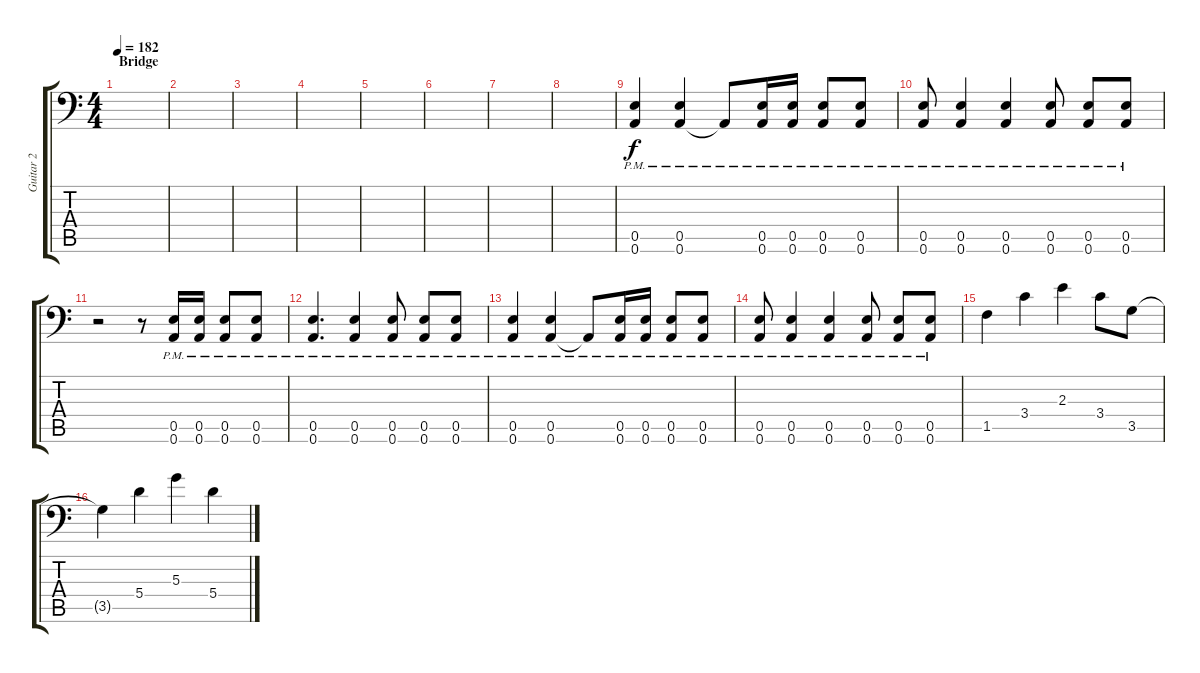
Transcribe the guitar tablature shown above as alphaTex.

\track ("Guitar 2" "Guitar 2") {instrument overdrivenguitar}
\staff {score tabs}
\tuning (B3 Gb3 D3 A2 E2 A1) {hide}
\ts (4 4)
\section ("" "Bridge")
\tempo 182
\clef f4
\ks c
|
|
|
|
|
|
|
|
(0.5{pm} 0.6{pm}).4 (0.5{pm} 0.6{pm}).4 0.6{pm t}.8 (0.5{pm} 0.6{pm}).16 (0.5{pm} 0.6{pm}).16 (0.5{pm} 0.6{pm}).8 (0.5{pm} 0.6{pm}).8 |
(0.5{pm} 0.6{pm}).8 (0.5{pm} 0.6{pm}).4 (0.5{pm} 0.6{pm}).4 (0.5{pm} 0.6{pm}).8 (0.5{pm} 0.6{pm}).8 (0.5{pm} 0.6{pm}).8 |
r.2 r.8 (0.5{pm} 0.6{pm}).16 (0.5{pm} 0.6{pm}).16 (0.5{pm} 0.6{pm}).8 (0.5{pm} 0.6{pm}).8 |
(0.5{pm} 0.6{pm}).4{d} (0.5{pm} 0.6{pm}).4 (0.5{pm} 0.6{pm}).8 (0.5{pm} 0.6{pm}).8 (0.5{pm} 0.6{pm}).8 |
(0.5{pm} 0.6{pm}).4 (0.5{pm} 0.6{pm}).4 0.6{pm t}.8 (0.5{pm} 0.6{pm}).16 (0.5{pm} 0.6{pm}).16 (0.5{pm} 0.6{pm}).8 (0.5{pm} 0.6{pm}).8 |
(0.5{pm} 0.6{pm}).8 (0.5{pm} 0.6{pm}).4 (0.5{pm} 0.6{pm}).4 (0.5{pm} 0.6{pm}).8 (0.5{pm} 0.6{pm}).8 (0.5{pm} 0.6{pm}).8 |
1.5.4 3.4.4 2.3.4 3.4.8 3.5.8 |
3.5{t}.4 5.4.4 5.3.4 5.4.4
